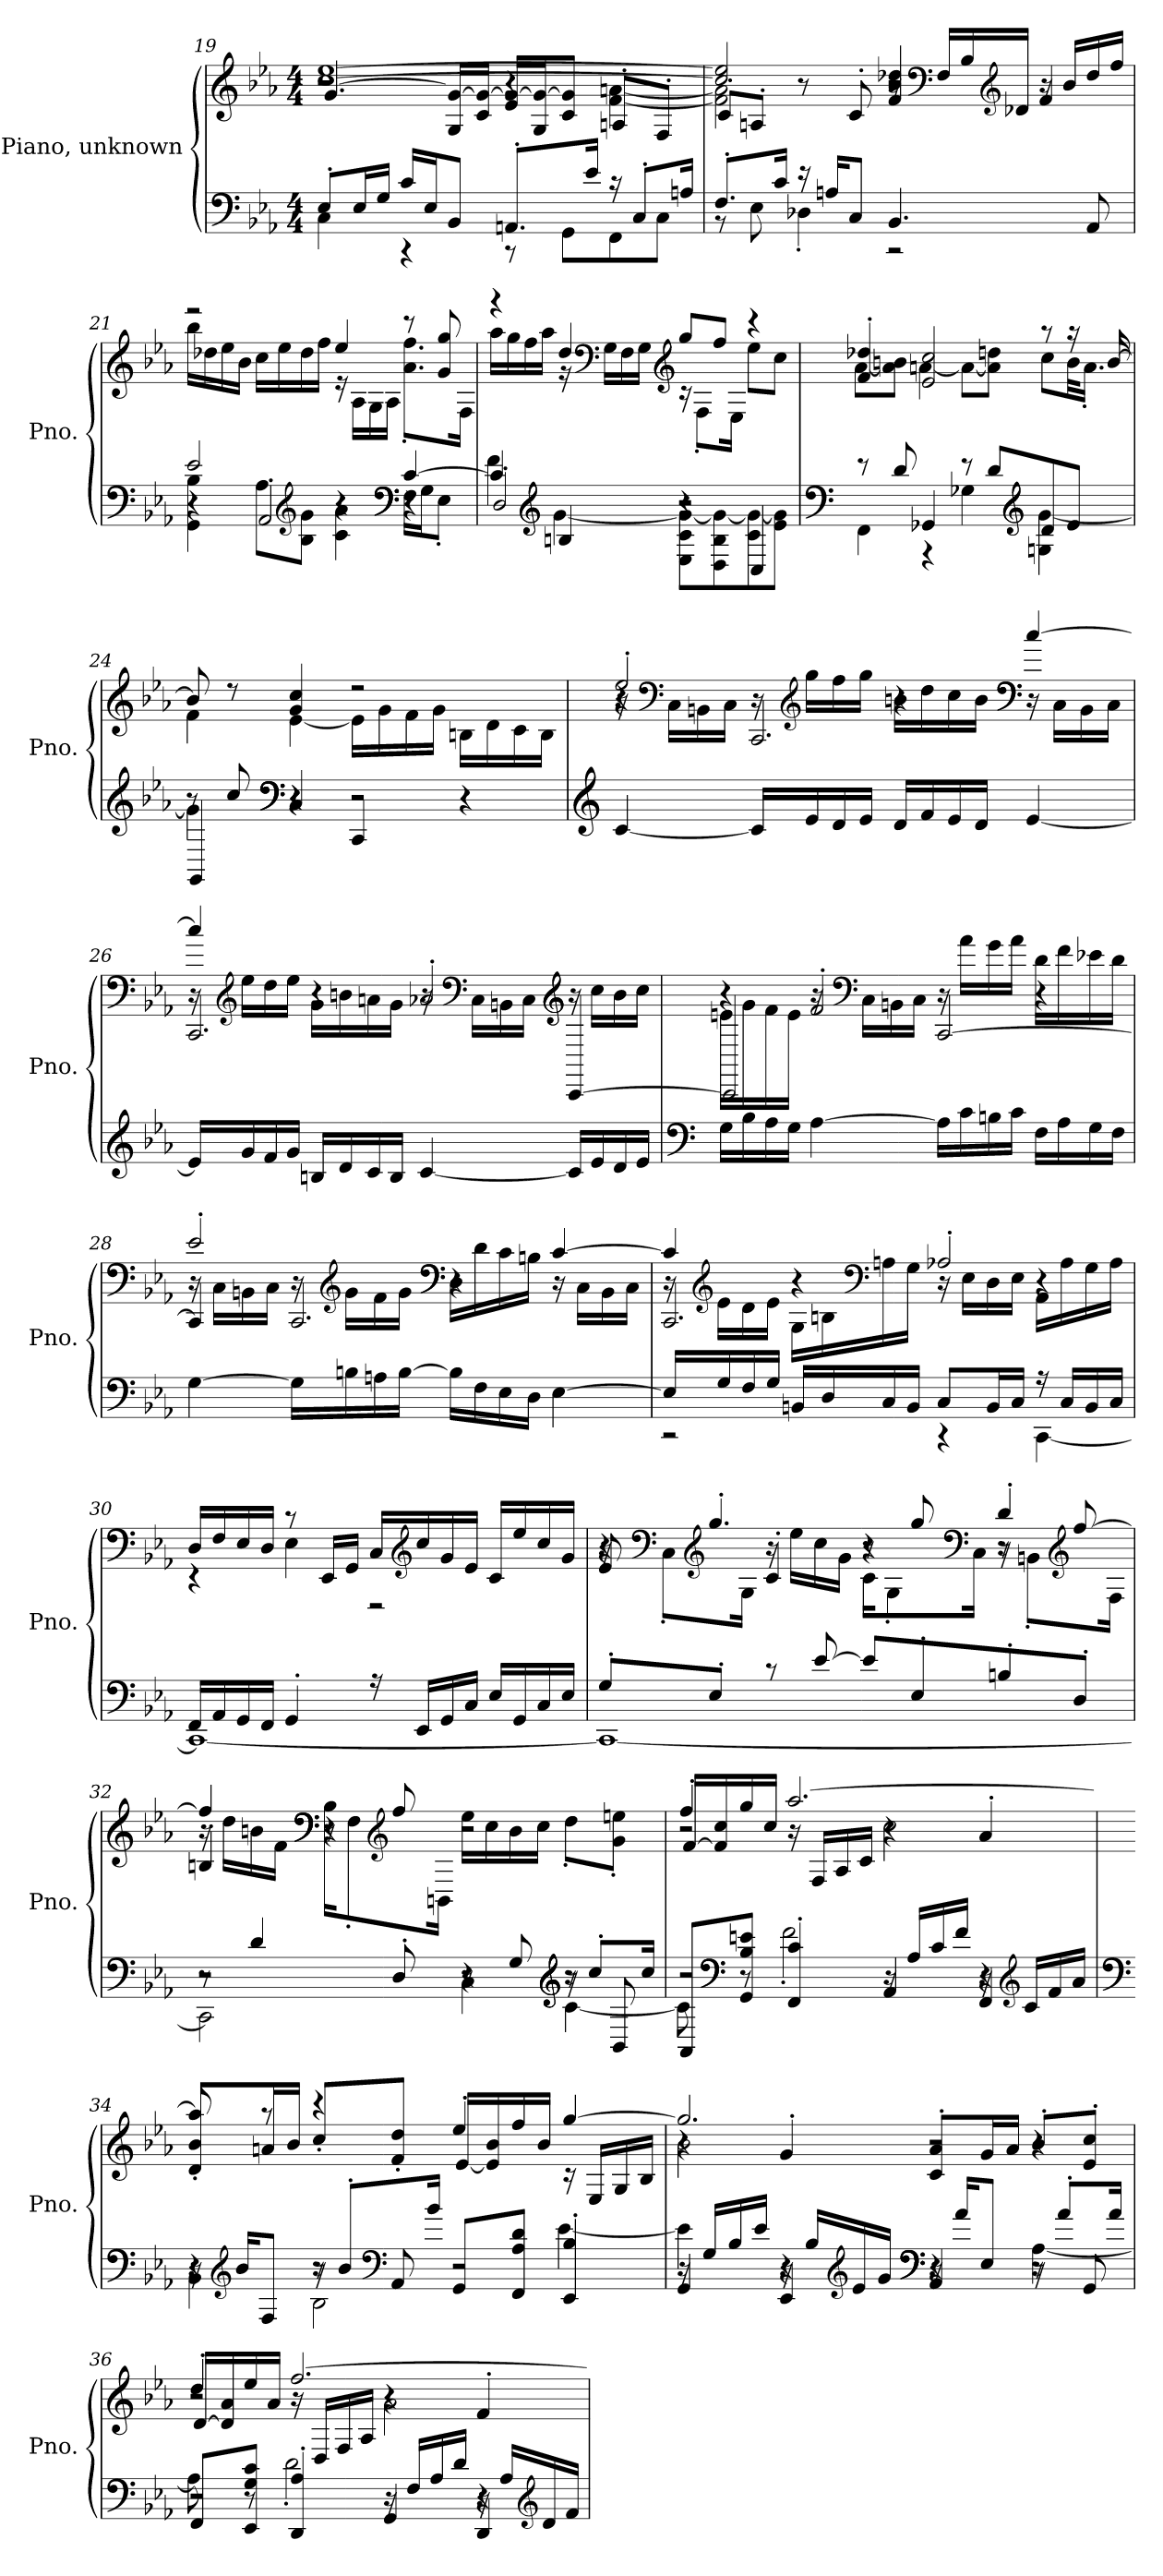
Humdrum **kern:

**kern	**kern
*part1	*part1
*staff2	*staff1
*I"Piano, unknown	*
*I'Pno.	*
!!LO:PB:g=z
*clefF4	*clefG2
*k[b-e-a-]	*k[b-e-a-]
*M4/4	*M4/4
=19	=19
*^	*^
*	*	*	*^
8E-'/L	4C\	[1cc [1ee-	2r	[4.g/
16E-/L	.	.	.	.
16G/JJ	.	.	.	.
16c/LL	4r	.	.	.
16E-/J	.	.	.	.
8BB-/J	.	.	.	16G/ 16g/_LL
.	.	.	.	16c/ 16g/_JJ
8.AAn'/L	8r	.	4r	16e-/ 16g/_LL
.	.	.	.	16G/ 16g/_J
.	8GG\L	.	.	8c/ 8g/]J
16e-/Jk	.	.	.	.
16r	8FF\	.	[4f\ [4an\	8An'/L
8C'/L	.	.	.	.
.	8C\J	.	.	8F'/J
16An/Jk	.	.	.	.
=20	=20	=20	=20	=20
8.F'/L	8r	2cc/] 2ee-/]	2f\] 2a\]	8c'/L
.	8E-\	.	.	8An'/J
16c/Jk	.	.	.	.
16r	4D-X'\	.	.	8r
16An/KL	.	.	.	.
8C/J	.	.	.	8c'/
4.BB-/	2r	4f/ 4b-/ 4dd-X/	2r	16r
*	*	*clefF4	*	*
.	.	.	.	16F/LL
.	.	.	.	16B-/
*	*	*clefG2	*	*
.	.	.	.	16d-X/JJ
.	.	4f/	.	16r
.	.	.	.	16b-/LL
8AA-/	.	.	.	16dd-/
.	.	.	.	16ff/JJ
*	*	*	*v	*v
!!LO:LB:g=z
=21	=21	=21	=21
*	*^	*	*
2e-/	4GG\ 4B-\	4r	2r	16bb-\LL
.	.	.	.	16dd-X\
.	.	.	.	16ee-\
.	.	.	.	16b-\JJ
.	8A-\L	2AA-'/	.	16cc\LL
.	.	.	.	16ee-\
*clefG2	*	*	*	*
.	8B-\ 8g\J	.	.	16dd-\
.	.	.	.	16ff\JJ
4r	4c\ 4a-\	.	4ee-/	16r
.	.	.	.	16A-\LL
.	.	.	.	16G\
.	.	.	.	16A-\JJ
*clefF4	*	*	*	*
[4c/	16F\LL	4r	8r	8.a-\' 8.ff\'L
.	16G\J	.	.	.
.	8E-'\J	.	8g/ 8gg/	.
.	.	.	.	16F\Jk
=22	=22	=22	=22	=22
4c/]	4f\	2D'/	4r	16aa-\LL
.	.	.	.	16gg\
.	.	.	.	16ff\
.	.	.	.	16aa-\JJ
*clefG2	*	*	*	*
4Bn/	[4g\	.	4dd/	16r
*	*	*	*clefF4	*
.	.	.	.	16G\LL
.	.	.	.	16F\
.	.	.	.	16G\JJ
*	*	*	*clefG2	*
2r	8E-\ 8c\ 8g\_L	4r	8gg/L	16r
.	.	.	.	8F'\L
.	8D\ 8B\ 8g\_	.	8ff/J	.
.	.	.	.	16E-\Jk
.	8c\ 8g\_	4C/	4r	8ee-\L
.	8e-\ 8g\]J	.	.	8cc\J
*v	*v	*v	*	*
!!LO:LB:g=z	!!
=23	=23	=23
*clefF4	*	*
*^	*	*
8r	4FF\	4f/' 4dd-X/'	[8a-\L
8d/	.	.	8a-\] 8bn\J
4GG-X/	4r	2e-/ 2cc/	[4an\
8r	4G-X\	.	8a\L_
8d/L	.	.	8a\] 8ddn\J
*clefG2	*	*	*
8d/	4Gn\ [4g\	8r	8cc\L
8e-/J	.	16r	32b\KL
.	.	.	16.a'\JJ
.	.	[16b/	.
=24	=24	=24	=24
*	*^	*	*
8r	4g\]	4GG/	8b/]	4f\
8cc/	.	.	8r	.
*clefF4	*	*	*	*
4C/	4r	4r	4g/ 4cc/	[4e-\
4CC/	2r	2r	2r	16e-\LL]
.	.	.	.	16g\
.	.	.	.	16f\
.	.	.	.	16g\JJ
4r	.	.	.	16Bn\LL
.	.	.	.	16d\
.	.	.	.	16c\
.	.	.	.	16B\JJ
*v	*v	*v	*	*
*	*v	*v
!!LO:LB:g=z
=25	=25
*clefG2	*
*	*^
*	*	*^
[4c/	2ee-'/	16r	4r
*	*clefF4	*	*
.	.	16C\LL	.
.	.	16BBn\	.
.	.	16C\JJ	.
16c/LL]	.	16r	2.CC/
*	*clefG2	*	*
16e-/	.	16gg\LL	.
16d/	.	16ff\	.
16e-/JJ	.	16gg\JJ	.
16d/LL	4r	16bn\LL	.
16f/	.	16dd\	.
16e-/	.	16cc\	.
16d/JJ	.	16b\JJ	.
*	*clefF4	*	*
[4e-/	[4cc/	16r	.
.	.	16C\LL	.
.	.	16BB\	.
.	.	16C\JJ	.
!!LO:LB:g=z	!!	!!
=26	=26	=26	=26
16e-/LL]	4cc/]	16r	2.CC/
*	*clefG2	*	*
16g/	.	16ee-\LL	.
16f/	.	16dd\	.
16g/JJ	.	16ee-\JJ	.
16Bn/LL	4r	16g\LL	.
16d/	.	16bn\	.
16c/	.	16an\	.
16B/JJ	.	16g\JJ	.
[4c/	2a-X'/	16r	.
*	*clefF4	*	*
.	.	16C\LL	.
.	.	16BBn\	.
.	.	16C\JJ	.
*	*clefG2	*	*
16c/LL]	.	16r	[4CC/
16e-/	.	16cc\LL	.
16d/	.	16b\	.
16e-/JJ	.	16cc\JJ	.
!!LO:LB:g=z	!!	!!
=27	=27	=27	=27
*clefF4	*	*	*
16G\LL	4r	16en\LL	2CC/]
16B-\	.	16g\	.
16A-\	.	16f\	.
16G\JJ	.	16e\JJ	.
[4A-\	2f'/	16r	.
*	*clefF4	*	*
.	.	16C\LL	.
.	.	16BBn\	.
.	.	16C\JJ	.
16A-\LL]	.	16r	[2CC/
16c\	.	16a-\LL	.
16Bn\	.	16g\	.
16c\JJ	.	16a-\JJ	.
16F\LL	4r	16d\LL	.
16A-\	.	16f\	.
16G\	.	16e-X\	.
16F\JJ	.	16d\JJ	.
=28	=28	=28	=28
[4G\	2e-'/	16r	4CC/]
.	.	16C\LL	.
.	.	16BBn\	.
.	.	16C\JJ	.
16G\LL]	.	16r	2.CC/
*	*clefG2	*	*
16Bn\	.	16g\LL	.
16An\	.	16f\	.
[16B\JJ	.	16g\JJ	.
*	*clefF4	*	*
16B\LL]	4r	16D\LL	.
16F\	.	16d\	.
16E-\	.	16c\	.
16D\JJ	.	16Bn\JJ	.
[4E-\	[4c/	16r	.
.	.	16C\LL	.
.	.	16BB\	.
.	.	16C\JJ	.
!!LO:PB:g=z	!!	!!
=29	=29	=29	=29
*^	*	*	*
16E-/LL]	2r	4c/]	16r	2.CC/
*	*	*clefG2	*	*
16G/	.	.	16e-\LL	.
16F/	.	.	16d\	.
16G/JJ	.	.	16e-\JJ	.
16BBn/LL	.	4r	16G\LL	.
16D/	.	.	16Bn\	.
*	*	*clefF4	*	*
16C/	.	.	16An\	.
16BB/JJ	.	.	16G\JJ	.
8C/L	4r	2A-X'/	16r	.
.	.	.	16E-\LL	.
16BB/L	.	.	16D\	.
16C/JJ	.	.	16E-\JJ	.
16r	[4CC\	.	16AA-\LL	4r
16C/LL	.	.	16A-\	.
16BB/	.	.	16G\	.
16C/JJ	.	.	16A-\JJ	.
*	*	*	*v	*v
=30	=30	=30	=30
16FF/LL	1CC_	16D/LL	4r
16AA-/	.	16F/	.
16GG/	.	16E-/	.
16FF/JJ	.	16D/JJ	.
4GG'/	.	8r	4E-\
.	.	16EE-/LL	.
.	.	16GG/JJ	.
16r	.	16C/LL	2r
*	*	*clefG2	*
16EE-/LL	.	16cc/	.
16GG/	.	16g/	.
16C/JJ	.	16e-/JJ	.
16E-/LL	.	16c/LL	.
16GG/	.	16ee-/	.
16C/	.	16cc/	.
16E-/JJ	.	16g/JJ	.
!!LO:LB:g=z
=31	=31	=31	=31
*	*	*	*^
8G'/L	1CC_	8e-/	16r	4r
*	*	*clefF4	*	*
.	.	.	8C'\L	.
*	*	*clefG2	*	*
8E-'/J	.	4.gg'/	.	.
.	.	.	16G\Jk	.
8r	.	.	16r	4c'/
.	.	.	16ee-\LL	.
[8e-/	.	.	16cc\	.
.	.	.	16g\JJ	.
8e-/L]	.	8r	16c\KL	4r
.	.	.	8G'\	.
8E-'/	.	8gg/	.	.
*	*	*clefF4	*	*
.	.	.	16C\Jk	.
8Bn'/	.	8r	16r	4d'/
.	.	.	8BBn'\L	.
*	*	*clefG2	*	*
8D'/J	.	[8ff/	.	.
.	.	.	16F\Jk	.
!!LO:LB:g=z	!!	!!
=32	=32	=32	=32	=32
*	*^	*	*	*
8r	2CC\]	2r	4ff/]	16r	4Bn'/
.	.	.	.	16dd\LL	.
4d/	.	.	.	16bn\	.
.	.	.	.	16f\JJ	.
*	*	*	*clefF4	*	*
.	.	.	8r	16B\KL	4r
.	.	.	.	8F'\	.
*	*	*	*clefG2	*	*
8D'/	.	.	8ff/	.	.
.	.	.	.	16BBn\Jk	.
8r	4C\	4r	2r	16ee-\LL	2r
.	.	.	.	16cc\	.
8G/	.	.	.	16b\	.
.	.	.	.	16cc\JJ	.
*clefG2	*	*	*	*	*
16r	[4c\	8r	.	8dd'\L	.
8cc'/L	.	.	.	.	.
.	.	8BB-/	.	8g\' 8een\'J	.
16cc/Jk	.	.	.	.	.
!!LO:LB:g=z	!!	!!
=33	=33	=33	=33	=33	=33
8AA-/L	8c\]	2r	4ff'/	2r	[16f/LL
.	.	.	.	.	16f/] 16cc/
*clefF4	*	*	*	*	*
8GG/ 8B-/ 8en/J	8r	.	.	.	16gg/
.	.	.	.	.	16cc/JJ
4FF/' 4c/'	2f'\	.	[2.aa-/	.	16r
.	.	.	.	.	16F/LL
.	.	.	.	.	16A-/
.	.	.	.	.	16c/JJ
16r	.	4AA-/	.	2cc\	4r
16A-/LL	.	.	.	.	.
16c/	.	.	.	.	.
16f/JJ	.	.	.	.	.
16r	4r	4FF/	.	.	4a-'/
*clefG2	*	*	*	*	*
16c/LL	.	.	.	.	.
16f/	.	.	.	.	.
16a-/JJ	.	.	.	.	.
*	*	*	*v	*v	*v
=34	=34	=34	=34
*clefF4	*	*	*
*	*	*	*^
16r	4BB-\	4r	8aa-/]	8d/' 8b-/'L
*clefG2	*	*	*	*
16b-/KL	.	.	.	.
8F/J	.	.	8r	16an/L
.	.	.	.	16b-/JJ
16r	2B-\	8r	4r	8cc'/L
8b-'/L	.	.	.	.
*clefF4	*	*	*	*
.	.	8AA-/	.	8f/' 8dd/'J
16b-/Jk	.	.	.	.
8GG/L	.	2r	4ee-'/	[16e-/LL
.	.	.	.	16e-/] 16b-/
8FF/ 8A-/ 8d/J	.	.	.	16ff/
.	.	.	.	16b-/JJ
4EE-/' 4B-/'	[4e-\	.	[4gg/	16r
.	.	.	.	16E-/LL
.	.	.	.	16G/
.	.	.	.	16B-/JJ
!!LO:LB:g=z
=35	=35	=35	=35	=35
*	*	*	*	*^
16r	4e-\]	4GG/	2.gg/]	2b-\	4r
16G/LL	.	.	.	.	.
16B-/	.	.	.	.	.
16e-/JJ	.	.	.	.	.
16r	4r	4EE-/	.	.	4g'/
16B-/LL	.	.	.	.	.
*clefG2	*	*	*	*	*
16e-/	.	.	.	.	.
16g/JJ	.	.	.	.	.
*clefF4	*	*	*	*	*
16r	4r	4AA-/	.	2r	8c/' 8a-/'L
16a-/KL	.	.	.	.	.
8E-/J	.	.	.	.	16g/L
.	.	.	.	.	16a-/JJ
16r	[4A-\	8r	4r	.	8b-'/L
8a-'/L	.	.	.	.	.
.	.	8GG/	.	.	8e-/' 8cc/'J
16a-/Jk	.	.	.	.	.
=36	=36	=36	=36	=36	=36
8FF/L	8A-\]	2r	4dd'/	2r	[16d/LL
.	.	.	.	.	16d/] 16a-/
8EE-/ 8G/ 8c/J	8r	.	.	.	16ee-/
.	.	.	.	.	16a-/JJ
4DD/' 4A-/'	2d'\	.	[2.ff/	.	16r
.	.	.	.	.	16D/LL
.	.	.	.	.	16F/
.	.	.	.	.	16A-/JJ
16r	.	4GG/	.	2a-\	4r
16F/LL	.	.	.	.	.
16A-/	.	.	.	.	.
16d/JJ	.	.	.	.	.
16r	4r	4DD/	.	.	4f'/
16A-/LL	.	.	.	.	.
*clefG2	*	*	*	*	*
16d/	.	.	.	.	.
16f/JJ	.	.	.	.	.
*v	*v	*v	*	*	*
*	*v	*v	*v
=	=
*-	*-
